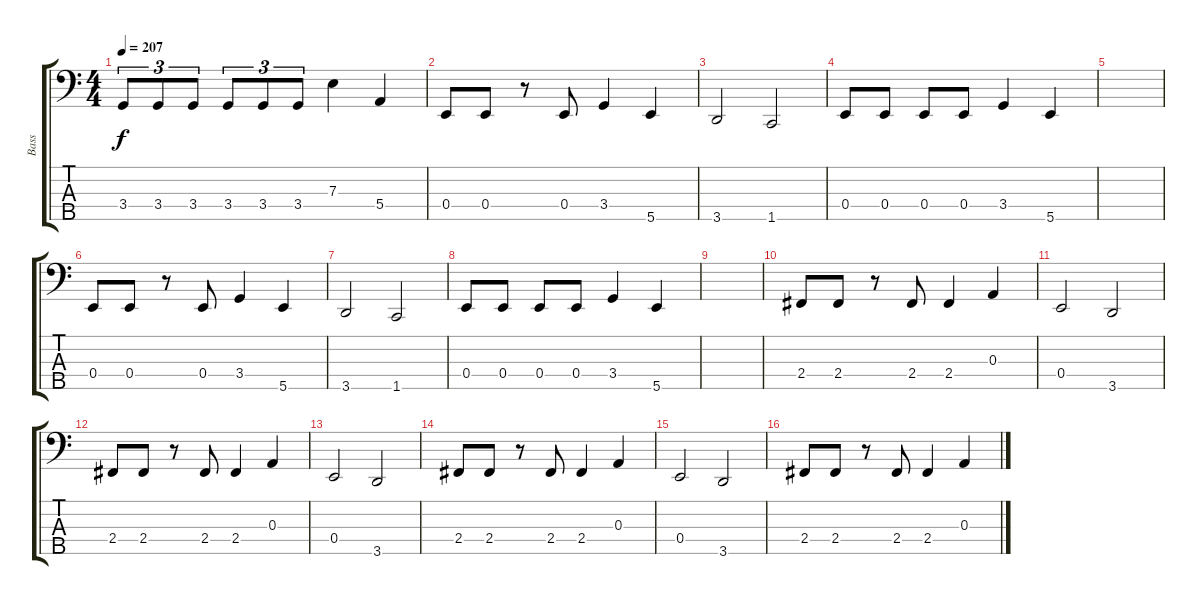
\track ("Bass" "Bass") {instrument electricbasspick}
\staff {score tabs}
\tuning (G2 D2 A1 E1 B0) {hide}
\ts (4 4)
\tempo 207
\clef f4
\ks c
3.4.8{tu (3 2) dy f} 3.4.8{tu (3 2)} 3.4.8{tu (3 2)} 3.4.8{tu (3 2)} 3.4.8{tu (3 2)} 3.4.8{tu (3 2)} 7.3.4 5.4.4 |
0.4.8 0.4.8 r.8 0.4.8 3.4.4 5.5.4 |
3.5.2 1.5.2 |
0.4.8 0.4.8 0.4.8 0.4.8 3.4.4 5.5.4 |
|
0.4.8 0.4.8 r.8 0.4.8 3.4.4 5.5.4 |
3.5.2 1.5.2 |
0.4.8 0.4.8 0.4.8 0.4.8 3.4.4 5.5.4 |
|
2.4.8 2.4.8 r.8 2.4.8 2.4.4 0.3.4 |
0.4.2 3.5.2 |
2.4.8 2.4.8 r.8 2.4.8 2.4.4 0.3.4 |
0.4.2 3.5.2 |
2.4.8 2.4.8 r.8 2.4.8 2.4.4 0.3.4 |
0.4.2 3.5.2 |
2.4.8 2.4.8 r.8 2.4.8 2.4.4 0.3.4
